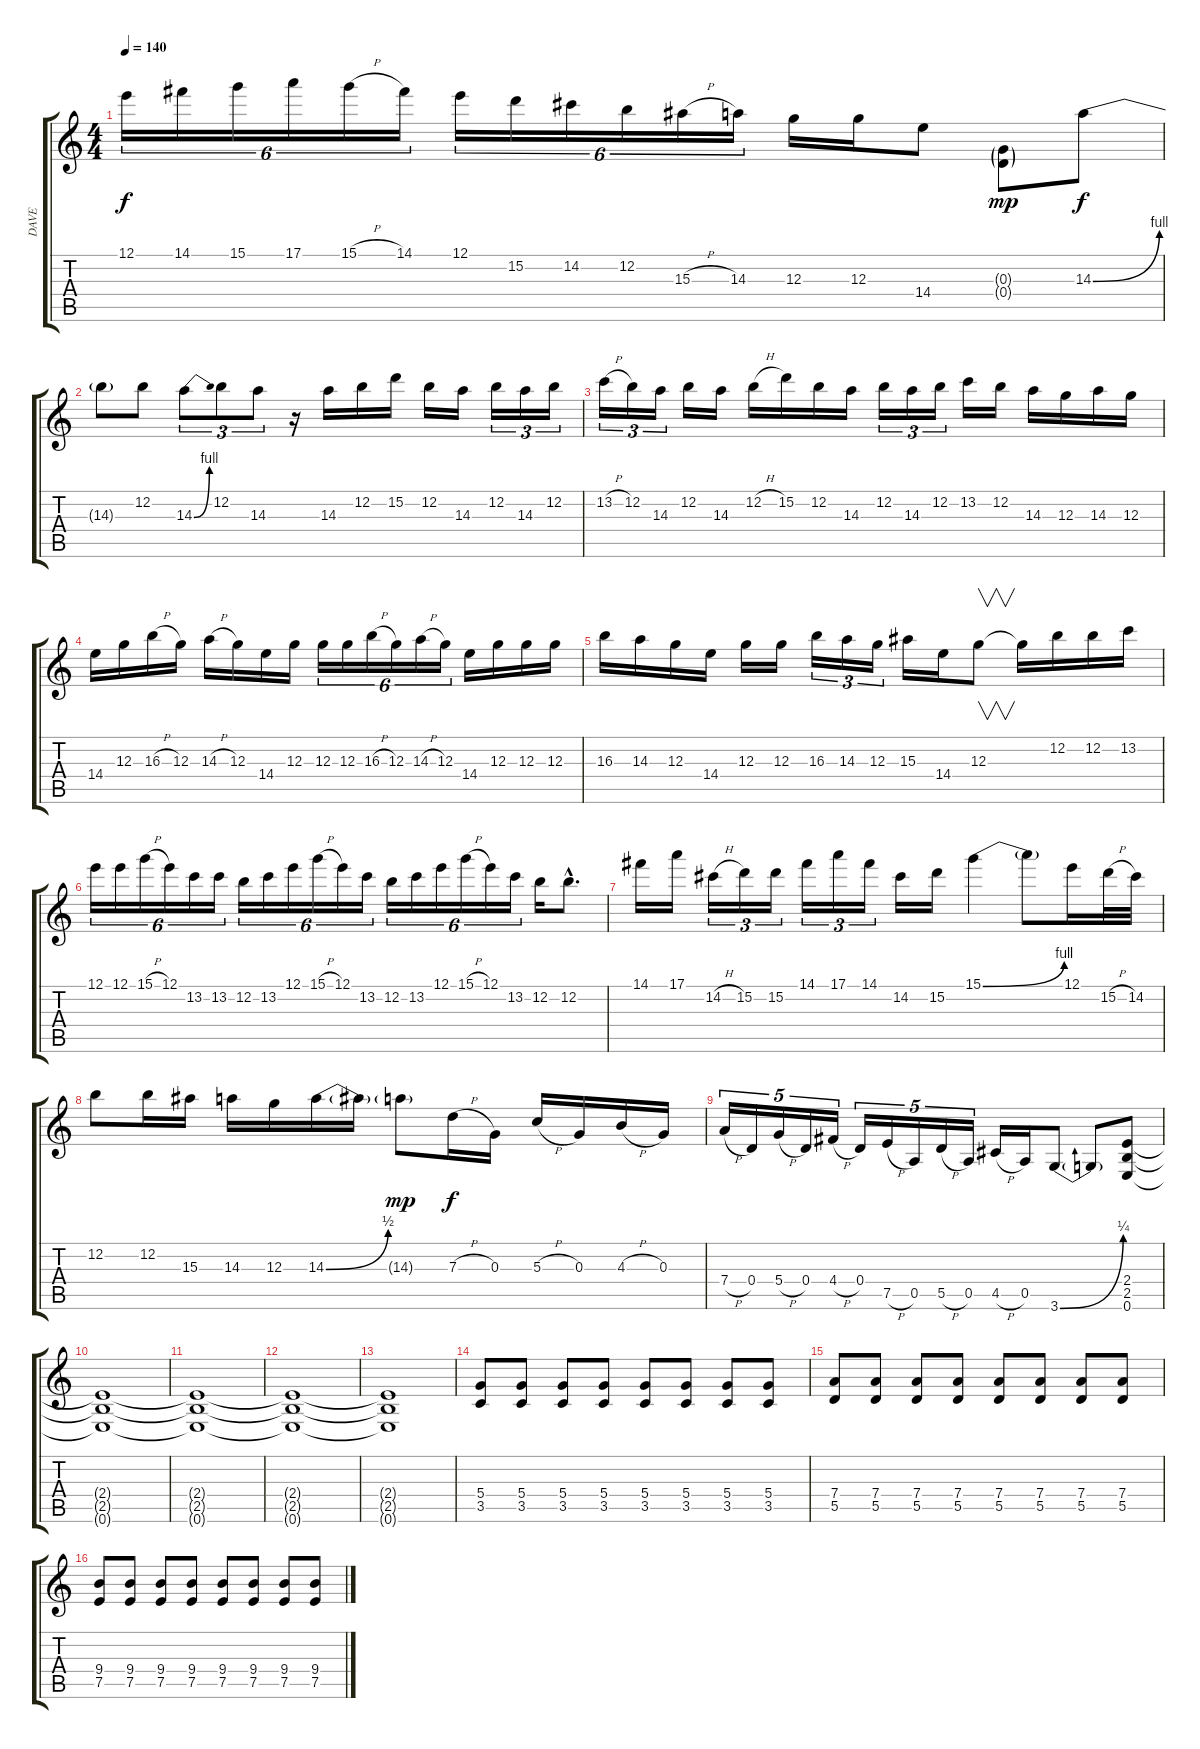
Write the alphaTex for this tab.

\track ("DAVE" "DAVE") {instrument overdrivenguitar}
\staff {score tabs}
\tuning (E4 B3 G3 D3 A2 E2) {hide}
\ts (4 4)
\tempo 140
\clef g2
\ks c
12.1.16{tu (6 4) dy f} 14.1.16{tu (6 4)} 15.1.16{tu (6 4)} 17.1.16{tu (6 4)} 15.1{h}.16{tu (6 4)} 14.1.16{tu (6 4)} 12.1.16{tu (6 4)} 15.2.16{tu (6 4)} 14.2.16{tu (6 4)} 12.2.16{tu (6 4)} 15.3{h}.16{tu (6 4)} 14.3.16{tu (6 4)} 12.3.16 12.3.16 14.4.8 (0.3{g} 0.4{g}).8{dy mp} 14.3{be (bend 0 0 60 4)}.8{dy f} |
14.3{t}.8 12.2.8 14.3{be (bend 0 0 60 4)}.8{tu (3 2)} 12.2.8{tu (3 2)} 14.3.8{tu (3 2)} r.16 14.3.16 12.2.16 15.2.16 12.2.16 14.3.16 12.2.16{tu (3 2)} 14.3.16{tu (3 2)} 12.2.16{tu (3 2)} |
13.2{h}.16{tu (3 2)} 12.2.16{tu (3 2)} 14.3.16{tu (3 2)} 12.2.16 14.3.16 12.2{h}.16 15.2.16 12.2.16 14.3.16 12.2.16{tu (3 2)} 14.3.16{tu (3 2)} 12.2.16{tu (3 2)} 13.2.16 12.2.16 14.3.16 12.3.16 14.3.16 12.3.16 |
14.4.16 12.3.16 16.3{h}.16 12.3.16 14.3{h}.16 12.3.16 14.4.16 12.3.16 12.3.16{tu (6 4)} 12.3.16{tu (6 4)} 16.3{h}.16{tu (6 4)} 12.3.16{tu (6 4)} 14.3{h}.16{tu (6 4)} 12.3.16{tu (6 4)} 14.4.16 12.3.16 12.3.16 12.3.16 |
16.3.16 14.3.16 12.3.16 14.4.16 12.3.16 12.3.16 16.3.16{tu (3 2)} 14.3.16{tu (3 2)} 12.3.16{tu (3 2)} 15.3.16 14.4.16 12.3.8{v} 12.3{t}.16 12.2.16 12.2.16 13.2.16 |
12.1.16{tu (6 4)} 12.1.16{tu (6 4)} 15.1{h}.16{tu (6 4)} 12.1.16{tu (6 4)} 13.2.16{tu (6 4)} 13.2.16{tu (6 4)} 12.2.16{tu (6 4)} 13.2.16{tu (6 4)} 12.1.16{tu (6 4)} 15.1{h}.16{tu (6 4)} 12.1.16{tu (6 4)} 13.2.16{tu (6 4)} 12.2.16{tu (6 4)} 13.2.16{tu (6 4)} 12.1.16{tu (6 4)} 15.1{h}.16{tu (6 4)} 12.1.16{tu (6 4)} 13.2.16{tu (6 4)} 12.2.16 12.2{hac}.8{d} |
14.1.16 17.1.16 14.2{h}.16{tu (3 2)} 15.2.16{tu (3 2)} 15.2.16{tu (3 2)} 14.1.16{tu (3 2)} 17.1.16{tu (3 2)} 14.1.16{tu (3 2)} 14.2.16 15.2.16 15.1{be (bend 0 0 60 4)}.4 15.1{t}.8 12.1.16 15.2{h}.32 14.2.32 |
12.2.8 12.2.16 15.3.16 14.3.16 12.3.16 14.3{be (bend 0 0 60 2)}.16 14.3{t}.16 14.3{g}.8{dy mp} 7.3{h}.16{dy f} 0.3.16 5.3{h}.16 0.3.16 4.3{h}.16 0.3.16 |
7.4{h}.16{tu (5 4)} 0.4.16{tu (5 4)} 5.4{h}.16{tu (5 4)} 0.4.16{tu (5 4)} 4.4{h}.16{tu (5 4)} 0.4.16{tu (5 4)} 7.5{h}.16{tu (5 4)} 0.5.16{tu (5 4)} 5.5{h}.16{tu (5 4)} 0.5.16{tu (5 4)} 4.5{h}.16 0.5.16 3.6{be (bend 0 0 60 1)}.8 3.6{t}.8 (2.4 2.5 0.6).8 |
(2.4{t} 2.5{t} 0.6{t}).1 |
(2.4{t} 2.5{t} 0.6{t}).1 |
(2.4{t} 2.5{t} 0.6{t}).1 |
(2.4{t} 2.5{t} 0.6{t}).1 |
(5.4 3.5).8 (5.4 3.5).8 (5.4 3.5).8 (5.4 3.5).8 (5.4 3.5).8 (5.4 3.5).8 (5.4 3.5).8 (5.4 3.5).8 |
(7.4 5.5).8 (7.4 5.5).8 (7.4 5.5).8 (7.4 5.5).8 (7.4 5.5).8 (7.4 5.5).8 (7.4 5.5).8 (7.4 5.5).8 |
(9.4 7.5).8 (9.4 7.5).8 (9.4 7.5).8 (9.4 7.5).8 (9.4 7.5).8 (9.4 7.5).8 (9.4 7.5).8 (9.4 7.5).8
